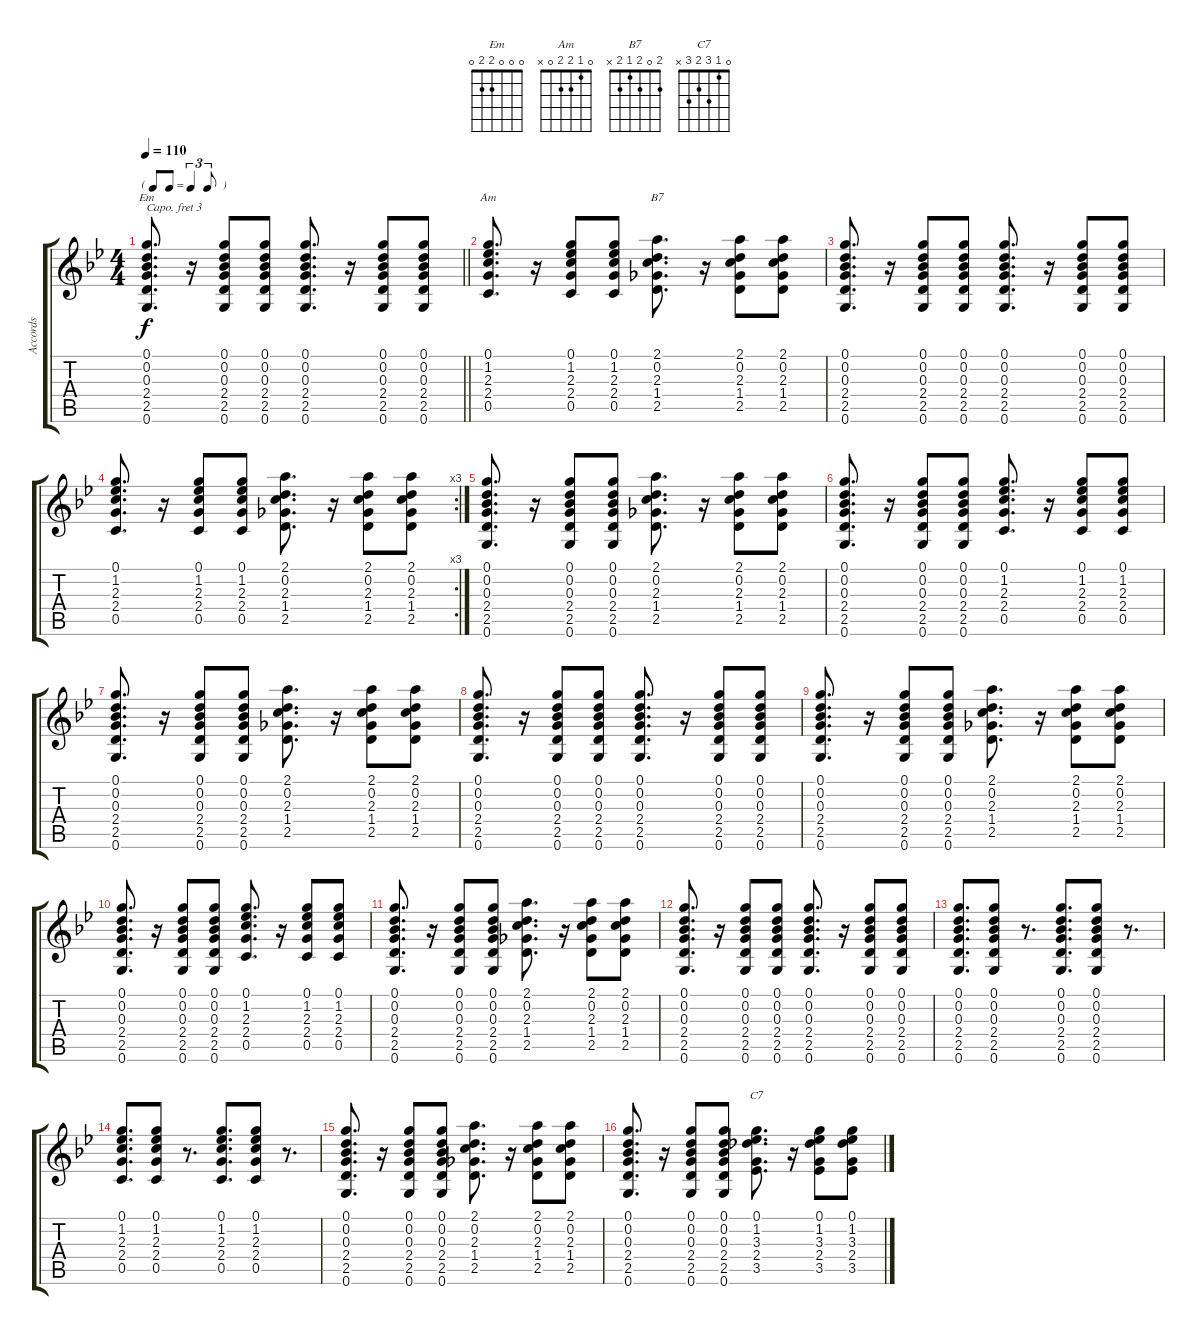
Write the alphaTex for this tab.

\track ("Accords" "Accords") {instrument acousticguitarsteel}
\staff {score tabs}
\capo 3
\tuning (E4 B3 G3 D3 A2 E2) {hide}
\chord ("Em" 0 0 0 2 2 0)
\chord ("Am" 0 1 2 2 0 x)
\chord ("B7" 2 0 2 1 2 x)
\chord ("C7" 0 1 3 2 3 x)
\ts (4 4)
\tf triplet8th
\tempo 110
\clef g2
\barLineRight lightlight
\ks bb
(0.1 0.2 0.3 2.4 2.5 0.6).8{d ch "Em" dy f} r.16 (0.1 0.2 0.3 2.4 2.5 0.6).8 (0.1 0.2 0.3 2.4 2.5 0.6).8 (0.1 0.2 0.3 2.4 2.5 0.6).8{d} r.16 (0.1 0.2 0.3 2.4 2.5 0.6).8 (0.1 0.2 0.3 2.4 2.5 0.6).8 |
(0.1 1.2 2.3 2.4 0.5).8{d ch "Am"} r.16 (0.1 1.2 2.3 2.4 0.5).8 (0.1 1.2 2.3 2.4 0.5).8 (2.1 0.2 2.3 1.4 2.5).8{d ch "B7"} r.16 (2.1 0.2 2.3 1.4 2.5).8 (2.1 0.2 2.3 1.4 2.5).8 |
(0.1 0.2 0.3 2.4 2.5 0.6).8{d} r.16 (0.1 0.2 0.3 2.4 2.5 0.6).8 (0.1 0.2 0.3 2.4 2.5 0.6).8 (0.1 0.2 0.3 2.4 2.5 0.6).8{d} r.16 (0.1 0.2 0.3 2.4 2.5 0.6).8 (0.1 0.2 0.3 2.4 2.5 0.6).8 |
\rc 3
(0.1 1.2 2.3 2.4 0.5).8{d} r.16 (0.1 1.2 2.3 2.4 0.5).8 (0.1 1.2 2.3 2.4 0.5).8 (2.1 0.2 2.3 1.4 2.5).8{d} r.16 (2.1 0.2 2.3 1.4 2.5).8 (2.1 0.2 2.3 1.4 2.5).8 |
(0.1 0.2 0.3 2.4 2.5 0.6).8{d} r.16 (0.1 0.2 0.3 2.4 2.5 0.6).8 (0.1 0.2 0.3 2.4 2.5 0.6).8 (2.1 0.2 2.3 1.4 2.5).8{d} r.16 (2.1 0.2 2.3 1.4 2.5).8 (2.1 0.2 2.3 1.4 2.5).8 |
(0.1 0.2 0.3 2.4 2.5 0.6).8{d} r.16 (0.1 0.2 0.3 2.4 2.5 0.6).8 (0.1 0.2 0.3 2.4 2.5 0.6).8 (0.1 1.2 2.3 2.4 0.5).8{d} r.16 (0.1 1.2 2.3 2.4 0.5).8 (0.1 1.2 2.3 2.4 0.5).8 |
(0.1 0.2 0.3 2.4 2.5 0.6).8{d} r.16 (0.1 0.2 0.3 2.4 2.5 0.6).8 (0.1 0.2 0.3 2.4 2.5 0.6).8 (2.1 0.2 2.3 1.4 2.5).8{d} r.16 (2.1 0.2 2.3 1.4 2.5).8 (2.1 0.2 2.3 1.4 2.5).8 |
(0.1 0.2 0.3 2.4 2.5 0.6).8{d} r.16 (0.1 0.2 0.3 2.4 2.5 0.6).8 (0.1 0.2 0.3 2.4 2.5 0.6).8 (0.1 0.2 0.3 2.4 2.5 0.6).8{d} r.16 (0.1 0.2 0.3 2.4 2.5 0.6).8 (0.1 0.2 0.3 2.4 2.5 0.6).8 |
(0.1 0.2 0.3 2.4 2.5 0.6).8{d} r.16 (0.1 0.2 0.3 2.4 2.5 0.6).8 (0.1 0.2 0.3 2.4 2.5 0.6).8 (2.1 0.2 2.3 1.4 2.5).8{d} r.16 (2.1 0.2 2.3 1.4 2.5).8 (2.1 0.2 2.3 1.4 2.5).8 |
(0.1 0.2 0.3 2.4 2.5 0.6).8{d} r.16 (0.1 0.2 0.3 2.4 2.5 0.6).8 (0.1 0.2 0.3 2.4 2.5 0.6).8 (0.1 1.2 2.3 2.4 0.5).8{d} r.16 (0.1 1.2 2.3 2.4 0.5).8 (0.1 1.2 2.3 2.4 0.5).8 |
(0.1 0.2 0.3 2.4 2.5 0.6).8{d} r.16 (0.1 0.2 0.3 2.4 2.5 0.6).8 (0.1 0.2 0.3 2.4 2.5 0.6).8 (2.1 0.2 2.3 1.4 2.5).8{d} r.16 (2.1 0.2 2.3 1.4 2.5).8 (2.1 0.2 2.3 1.4 2.5).8 |
(0.1 0.2 0.3 2.4 2.5 0.6).8{d} r.16 (0.1 0.2 0.3 2.4 2.5 0.6).8 (0.1 0.2 0.3 2.4 2.5 0.6).8 (0.1 0.2 0.3 2.4 2.5 0.6).8{d} r.16 (0.1 0.2 0.3 2.4 2.5 0.6).8 (0.1 0.2 0.3 2.4 2.5 0.6).8 |
(0.1 0.2 0.3 2.4 2.5 0.6).8{d} (0.1 0.2 0.3 2.4 2.5 0.6).8 r.8{d} (0.1 0.2 0.3 2.4 2.5 0.6).8{d} (0.1 0.2 0.3 2.4 2.5 0.6).8 r.8{d} |
(0.1 1.2 2.3 2.4 0.5).8{d} (0.1 1.2 2.3 2.4 0.5).8 r.8{d} (0.1 1.2 2.3 2.4 0.5).8{d} (0.1 1.2 2.3 2.4 0.5).8 r.8{d} |
(0.1 0.2 0.3 2.4 2.5 0.6).8{d} r.16 (0.1 0.2 0.3 2.4 2.5 0.6).8 (0.1 0.2 0.3 2.4 2.5 0.6).8 (2.1 0.2 2.3 1.4 2.5).8{d} r.16 (2.1 0.2 2.3 1.4 2.5).8 (2.1 0.2 2.3 1.4 2.5).8 |
(0.1 0.2 0.3 2.4 2.5 0.6).8{d} r.16 (0.1 0.2 0.3 2.4 2.5 0.6).8 (0.1 0.2 0.3 2.4 2.5 0.6).8 (0.1 1.2 3.3 2.4 3.5).8{d ch "C7"} r.16 (0.1 1.2 3.3 2.4 3.5).8 (0.1 1.2 3.3 2.4 3.5).8
